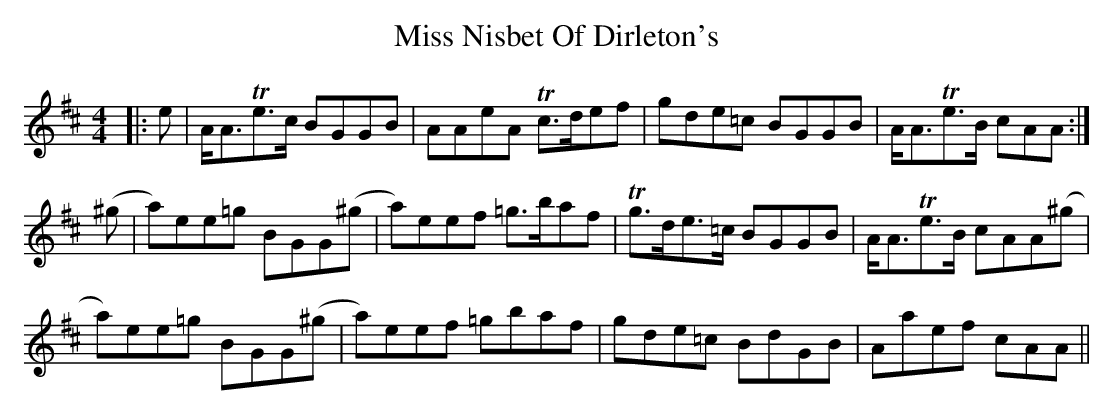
X:1
T: Miss Nisbet Of Dirleton's
M: 4/4
L: 1/8
K: Amix
|:e|A<ATe>c BGGB|AAeA Tc>def|gde=c BGGB|A<ATe>B cAA:|
(^g|a)ee=g BGG(^g|a)eef =g>baf|Tg>de>=c BGGB|A<ATe>B cAA(^g|
a)ee=g BGG(^g|a)eef =gbaf|gde=c BdGB|Aaef cAA||
